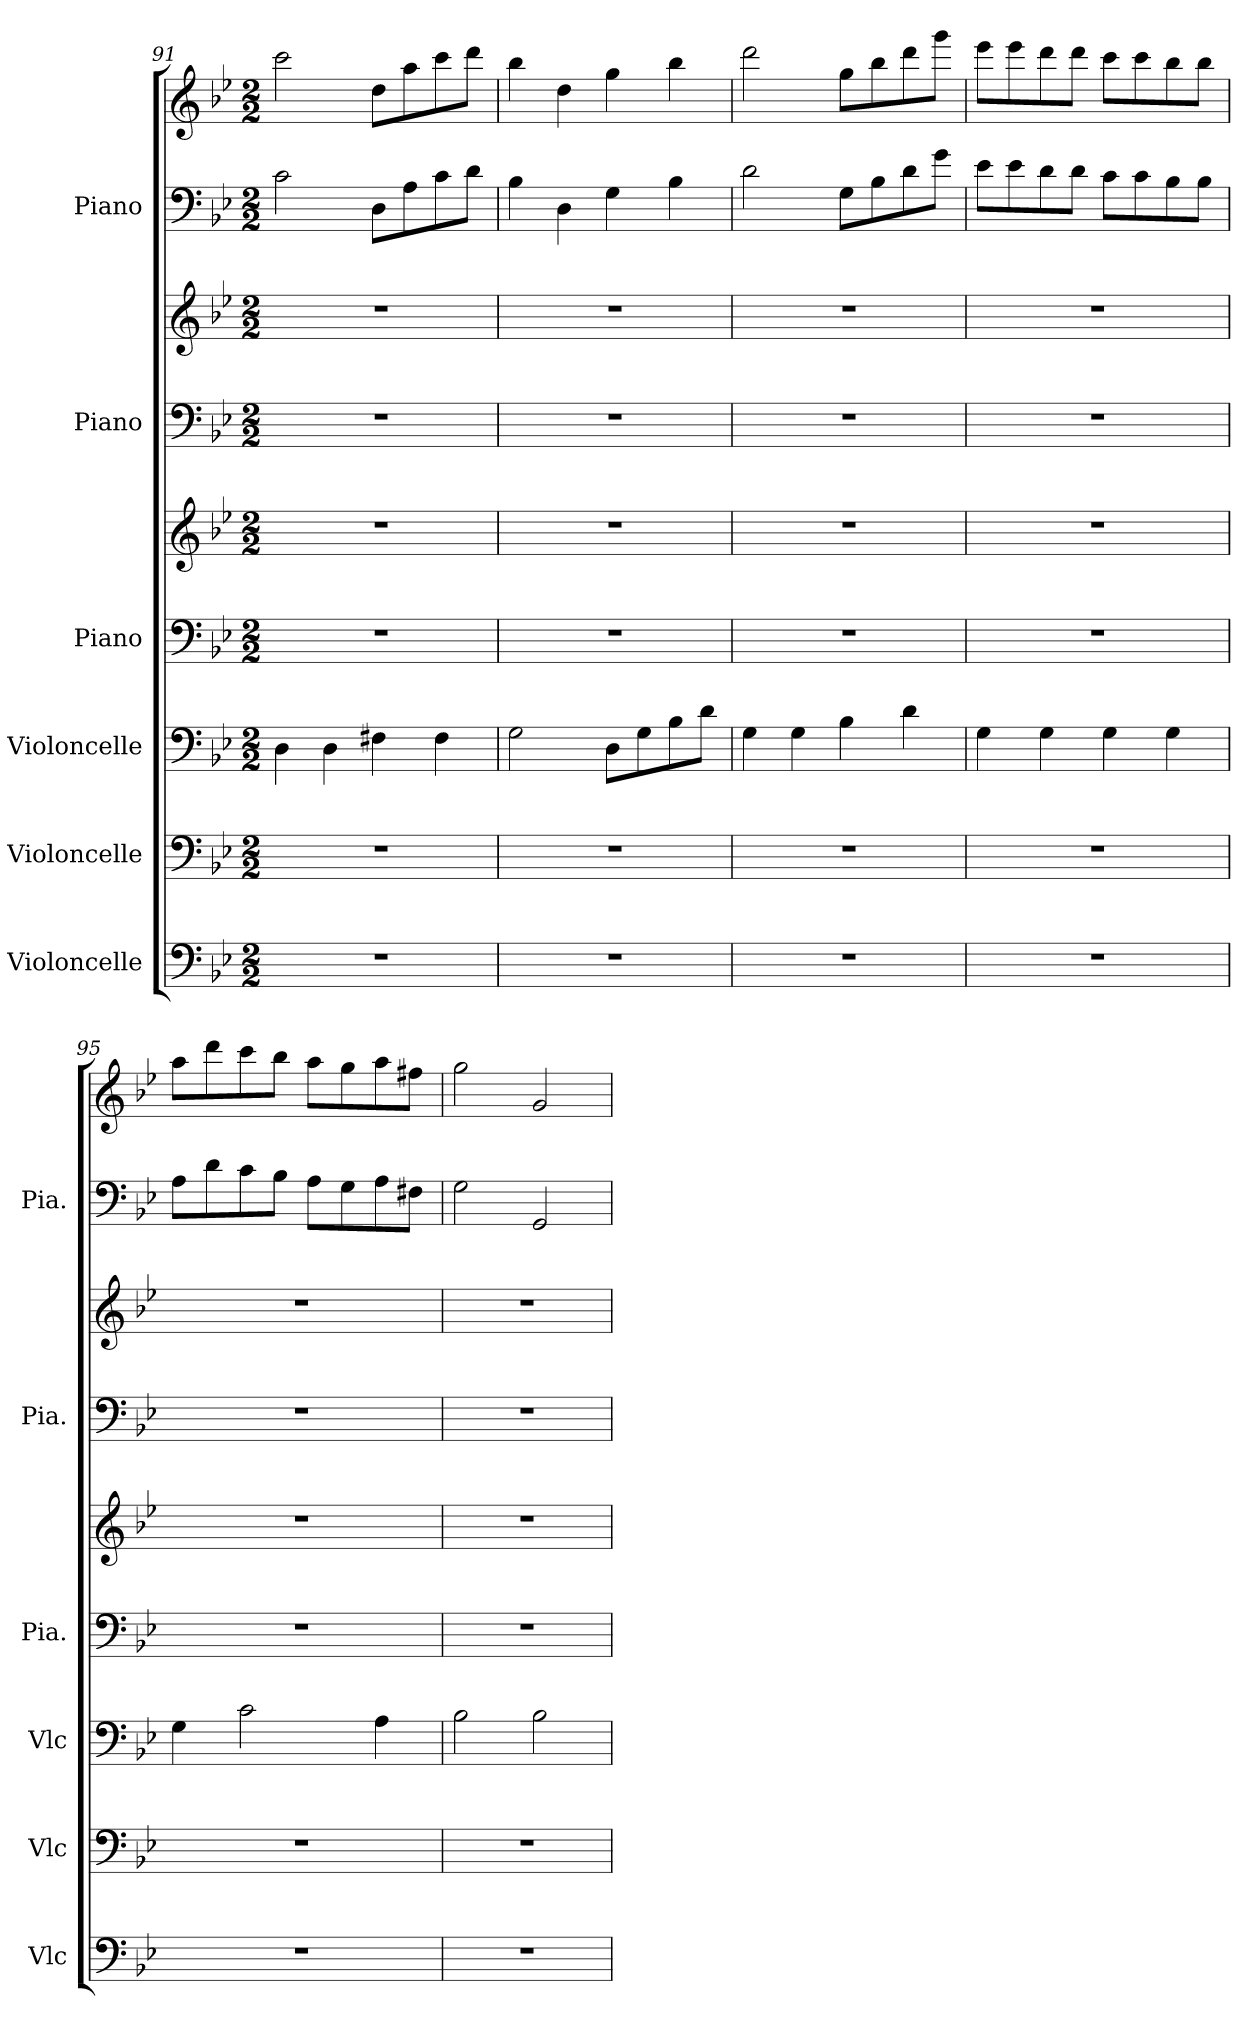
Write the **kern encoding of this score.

**kern	**kern	**kern	**kern	**kern	**kern	**kern	**kern	**kern
*part6	*part5	*part4	*part3	*part3	*part2	*part2	*part1	*part1
*staff9	*staff8	*staff7	*staff6	*staff5	*staff4	*staff3	*staff2	*staff1
*I"Violoncelle	*I"Violoncelle	*I"Violoncelle	*I"Piano	*	*I"Piano	*	*I"Piano	*
*I'Vlc	*I'Vlc	*I'Vlc	*I'Pia.	*	*I'Pia.	*	*I'Pia.	*
*clefF4	*clefF4	*clefF4	*clefF4	*clefG2	*clefF4	*clefG2	*clefF4	*clefG2
*k[b-e-]	*k[b-e-]	*k[b-e-]	*k[b-e-]	*k[b-e-]	*k[b-e-]	*k[b-e-]	*k[b-e-]	*k[b-e-]
*M2/2	*M2/2	*M2/2	*M2/2	*M2/2	*M2/2	*M2/2	*M2/2	*M2/2
=91	=91	=91	=91	=91	=91	=91	=91	=91
1r	1r	4D\	1r	1r	1r	1r	2c\	2ccc\
.	.	4D\	.	.	.	.	.	.
.	.	4F#X\	.	.	.	.	8D\L	8dd\L
.	.	.	.	.	.	.	8A\	8aa\
.	.	4F#\	.	.	.	.	8c\	8ccc\
.	.	.	.	.	.	.	8d\J	8ddd\J
=92	=92	=92	=92	=92	=92	=92	=92	=92
1r	1r	2G\	1r	1r	1r	1r	4B-\	4bb-\
.	.	.	.	.	.	.	4D\	4dd\
.	.	8D\L	.	.	.	.	4G\	4gg\
.	.	8G\	.	.	.	.	.	.
.	.	8B-\	.	.	.	.	4B-\	4bb-\
.	.	8d\J	.	.	.	.	.	.
=93	=93	=93	=93	=93	=93	=93	=93	=93
1r	1r	4G\	1r	1r	1r	1r	2d\	2ddd\
.	.	4G\	.	.	.	.	.	.
.	.	4B-\	.	.	.	.	8G\L	8gg\L
.	.	.	.	.	.	.	8B-\	8bb-\
.	.	4d\	.	.	.	.	8d\	8ddd\
.	.	.	.	.	.	.	8g\J	8ggg\J
=94	=94	=94	=94	=94	=94	=94	=94	=94
1r	1r	4G\	1r	1r	1r	1r	8e-\L	8eee-\L
.	.	.	.	.	.	.	8e-\	8eee-\
.	.	4G\	.	.	.	.	8d\	8ddd\
.	.	.	.	.	.	.	8d\J	8ddd\J
.	.	4G\	.	.	.	.	8c\L	8ccc\L
.	.	.	.	.	.	.	8c\	8ccc\
.	.	4G\	.	.	.	.	8B-\	8bb-\
.	.	.	.	.	.	.	8B-\J	8bb-\J
!!LO:PB:g=z
=95	=95	=95	=95	=95	=95	=95	=95	=95
1r	1r	4G\	1r	1r	1r	1r	8A\L	8aa\L
.	.	.	.	.	.	.	8d\	8ddd\
.	.	2c\	.	.	.	.	8c\	8ccc\
.	.	.	.	.	.	.	8B-\J	8bb-\J
.	.	.	.	.	.	.	8A\L	8aa\L
.	.	.	.	.	.	.	8G\	8gg\
.	.	4A\	.	.	.	.	8A\	8aa\
.	.	.	.	.	.	.	8F#X\J	8ff#X\J
=96	=96	=96	=96	=96	=96	=96	=96	=96
1r	1r	2B-\	1r	1r	1r	1r	2G\	2gg\
.	.	2B-\	.	.	.	.	2GG/	2g/
=	=	=	=	=	=	=	=	=
*-	*-	*-	*-	*-	*-	*-	*-	*-
